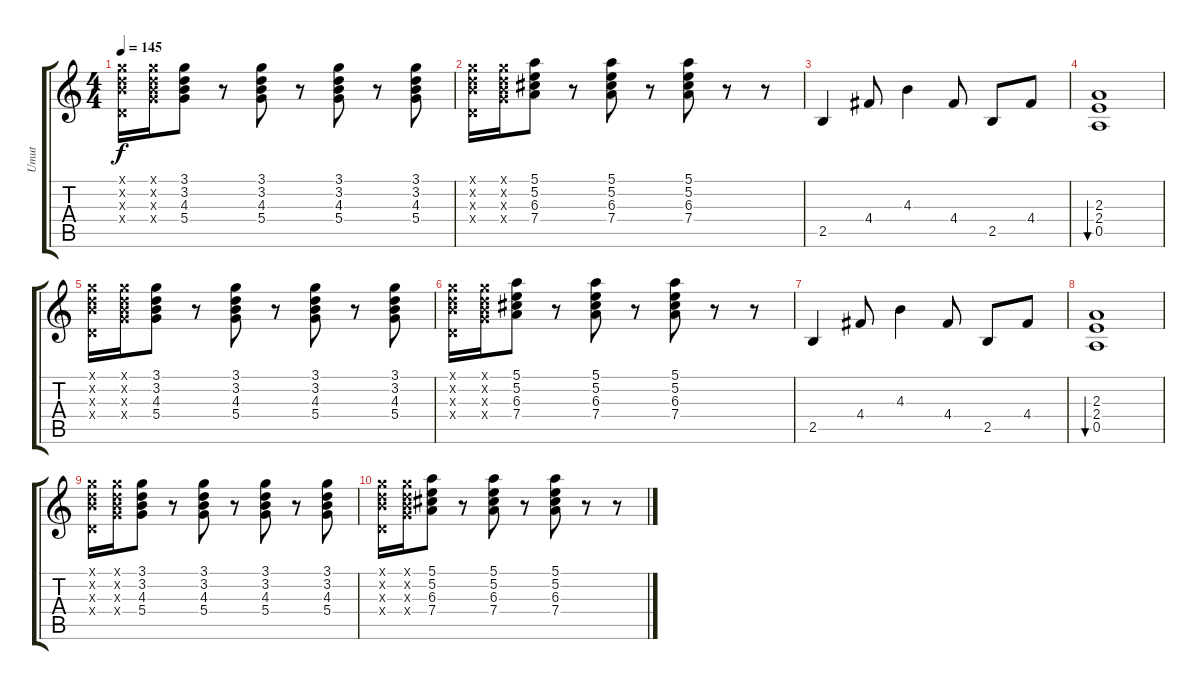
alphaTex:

\track ("Umut" "Umut") {instrument distortionguitar}
\staff {score tabs}
\tuning (E4 B3 G3 D3 A2 E2) {hide}
\ts (4 4)
\tempo 145
\clef g2
\ks c
(3.1{x} 3.2{x} 4.3{x} 0.4{x}).16{dy f} (3.1{x} 3.2{x} 4.3{x} 5.4{x}).16 (3.1 3.2 4.3 5.4).8 r.8 (3.1 3.2 4.3 5.4).8 r.8 (3.1 3.2 4.3 5.4).8 r.8 (3.1 3.2 4.3 5.4).8 |
(3.1{x} 3.2{x} 4.3{x} 0.4{x}).16 (3.1{x} 3.2{x} 4.3{x} 5.4{x}).16 (5.1 5.2 6.3 7.4).8 r.8 (5.1 5.2 6.3 7.4).8 r.8 (5.1 5.2 6.3 7.4).8 r.8 r.8 |
2.5.4 4.4.8 4.3.4 4.4.8 2.5.8 4.4.8 |
(2.3 2.4 0.5).1{bu 120} |
(3.1{x} 3.2{x} 4.3{x} 0.4{x}).16 (3.1{x} 3.2{x} 4.3{x} 5.4{x}).16 (3.1 3.2 4.3 5.4).8 r.8 (3.1 3.2 4.3 5.4).8 r.8 (3.1 3.2 4.3 5.4).8 r.8 (3.1 3.2 4.3 5.4).8 |
(3.1{x} 3.2{x} 4.3{x} 0.4{x}).16 (3.1{x} 3.2{x} 4.3{x} 5.4{x}).16 (5.1 5.2 6.3 7.4).8 r.8 (5.1 5.2 6.3 7.4).8 r.8 (5.1 5.2 6.3 7.4).8 r.8 r.8 |
2.5.4 4.4.8 4.3.4 4.4.8 2.5.8 4.4.8 |
(2.3 2.4 0.5).1{bu 120} |
(3.1{x} 3.2{x} 4.3{x} 0.4{x}).16 (3.1{x} 3.2{x} 4.3{x} 5.4{x}).16 (3.1 3.2 4.3 5.4).8 r.8 (3.1 3.2 4.3 5.4).8 r.8 (3.1 3.2 4.3 5.4).8 r.8 (3.1 3.2 4.3 5.4).8 |
(3.1{x} 3.2{x} 4.3{x} 0.4{x}).16 (3.1{x} 3.2{x} 4.3{x} 5.4{x}).16 (5.1 5.2 6.3 7.4).8 r.8 (5.1 5.2 6.3 7.4).8 r.8 (5.1 5.2 6.3 7.4).8 r.8 r.8
